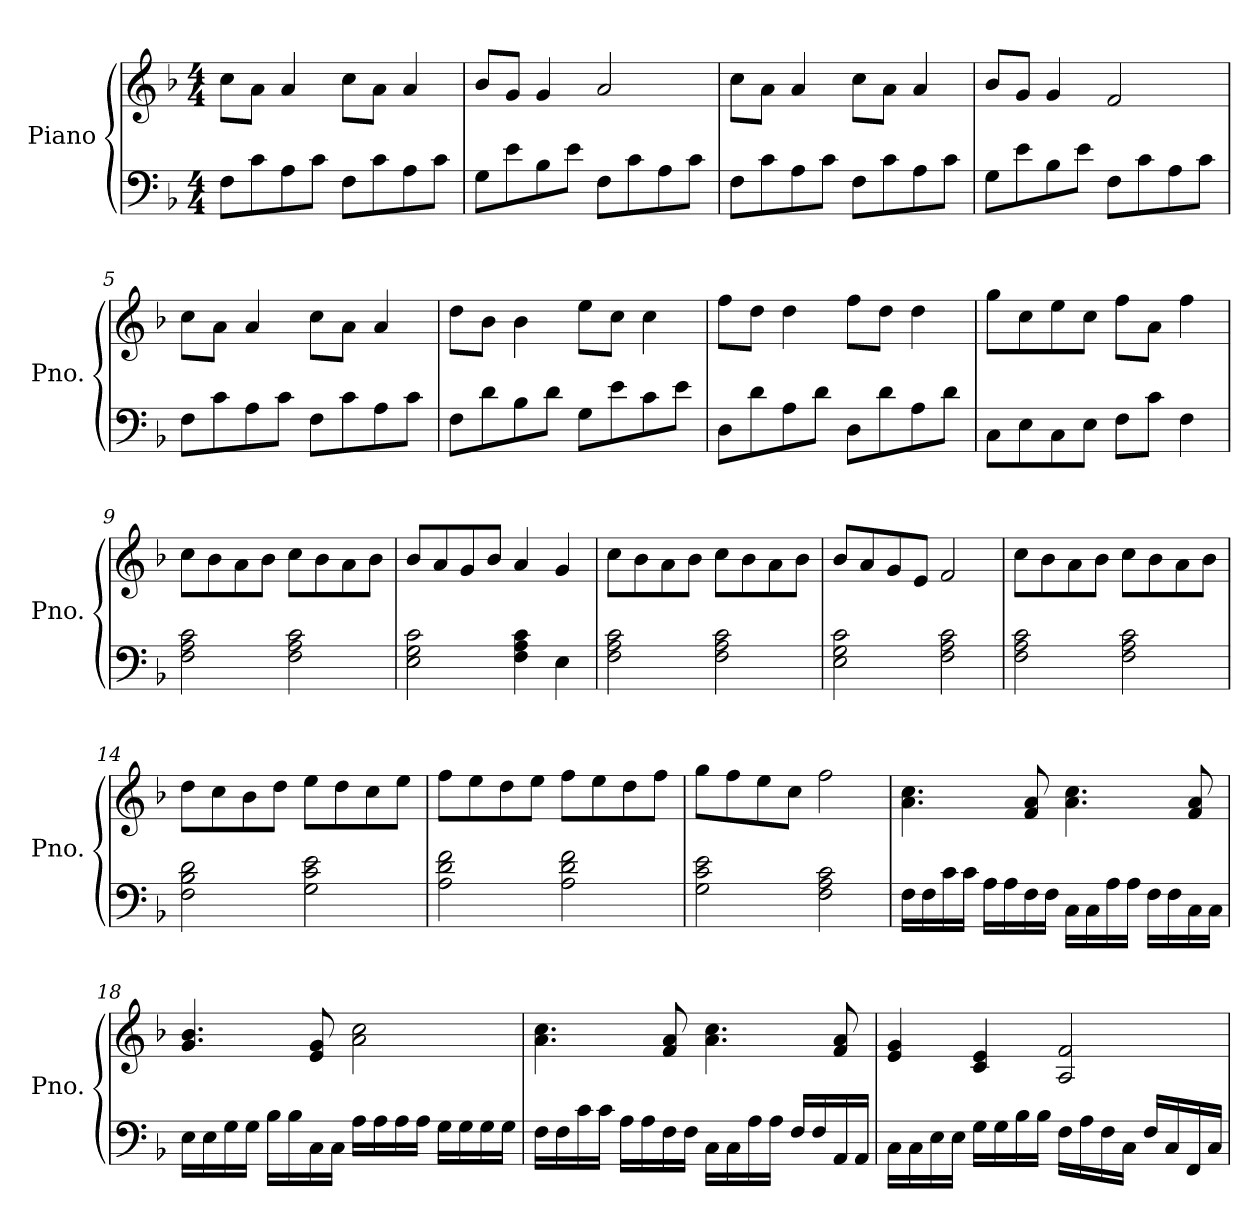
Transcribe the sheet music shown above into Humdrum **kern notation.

**kern	**kern
*part1	*part1
*staff2	*staff1
*I"Piano	*
*I'Pno.	*
*clefF4	*clefG2
*k[b-]	*k[b-]
*M4/4	*M4/4
*MM130	*MM130
=1	=1
8F\L	8cc\L
8c\	8a\J
8A\	4a/
8c\J	.
8F\L	8cc\L
8c\	8a\J
8A\	4a/
8c\J	.
=2	=2
8G\L	8b-/L
8e\	8g/J
8B-\	4g/
8e\J	.
8F\L	2a/
8c\	.
8A\	.
8c\J	.
=3	=3
8F\L	8cc\L
8c\	8a\J
8A\	4a/
8c\J	.
8F\L	8cc\L
8c\	8a\J
8A\	4a/
8c\J	.
=4	=4
8G\L	8b-/L
8e\	8g/J
8B-\	4g/
8e\J	.
8F\L	2f/
8c\	.
8A\	.
8c\J	.
=5	=5
8F\L	8cc\L
8c\	8a\J
8A\	4a/
8c\J	.
8F\L	8cc\L
8c\	8a\J
8A\	4a/
8c\J	.
!!LO:LB:g=z
=6	=6
8F\L	8dd\L
8d\	8b-\J
8B-\	4b-\
8d\J	.
8G\L	8ee\L
8e\	8cc\J
8c\	4cc\
8e\J	.
=7	=7
8D\L	8ff\L
8d\	8dd\J
8A\	4dd\
8d\J	.
8D\L	8ff\L
8d\	8dd\J
8A\	4dd\
8d\J	.
=8	=8
8C\L	8gg\L
8E\	8cc\
8C\	8ee\
8E\J	8cc\J
8F\L	8ff\L
8c\J	8a\J
4F\	4ff\
=9	=9
2F\ 2A\ 2c\	8cc\L
.	8b-\
.	8a\
.	8b-\J
2F\ 2A\ 2c\	8cc\L
.	8b-\
.	8a\
.	8b-\J
=10	=10
2E\ 2G\ 2c\	8b-/L
.	8a/
.	8g/
.	8b-/J
4F\ 4A\ 4c\	4a/
4E\	4g/
!!LO:LB:g=z
=11	=11
2F\ 2A\ 2c\	8cc\L
.	8b-\
.	8a\
.	8b-\J
2F\ 2A\ 2c\	8cc\L
.	8b-\
.	8a\
.	8b-\J
=12	=12
2E\ 2G\ 2c\	8b-/L
.	8a/
.	8g/
.	8e/J
2F\ 2A\ 2c\	2f/
=13	=13
2F\ 2A\ 2c\	8cc\L
.	8b-\
.	8a\
.	8b-\J
2F\ 2A\ 2c\	8cc\L
.	8b-\
.	8a\
.	8b-\J
=14	=14
2F\ 2B-\ 2d\	8dd\L
.	8cc\
.	8b-\
.	8dd\J
2G\ 2c\ 2e\	8ee\L
.	8dd\
.	8cc\
.	8ee\J
=15	=15
2A\ 2d\ 2f\	8ff\L
.	8ee\
.	8dd\
.	8ee\J
2A\ 2d\ 2f\	8ff\L
.	8ee\
.	8dd\
.	8ff\J
=16	=16
2G\ 2c\ 2e\	8gg\L
.	8ff\
.	8ee\
.	8cc\J
2F\ 2A\ 2c\	2ff\
!!LO:LB:g=z
=17	=17
16F\LL	4.a\ 4.cc\
16F\	.
16c\	.
16c\JJ	.
16A\LL	.
16A\	.
16F\	8f/ 8a/
16F\JJ	.
16C\LL	4.a\ 4.cc\
16C\	.
16A\	.
16A\JJ	.
16F\LL	.
16F\	.
16C\	8f/ 8a/
16C\JJ	.
=18	=18
16E\LL	4.g/ 4.b-/
16E\	.
16G\	.
16G\JJ	.
16B-\LL	.
16B-\	.
16C\	8e/ 8g/
16C\JJ	.
16A\LL	2a\ 2cc\
16A\	.
16A\	.
16A\JJ	.
16G\LL	.
16G\	.
16G\	.
16G\JJ	.
=19	=19
16F\LL	4.a\ 4.cc\
16F\	.
16c\	.
16c\JJ	.
16A\LL	.
16A\	.
16F\	8f/ 8a/
16F\JJ	.
16C\LL	4.a\ 4.cc\
16C\	.
16A\	.
16A\JJ	.
16F/LL	.
16F/	.
16AA/	8f/ 8a/
16AA/JJ	.
!!LO:LB:g=z
=20	=20
16C\LL	4e/ 4g/
16C\	.
16E\	.
16E\JJ	.
16G\LL	4c/ 4e/
16G\	.
16B-\	.
16B-\JJ	.
16F\LL	2A/ 2f/
16A\	.
16F\	.
16C\JJ	.
16F/LL	.
16C/	.
16FF/	.
16C/JJ	.
=	=
*-	*-
